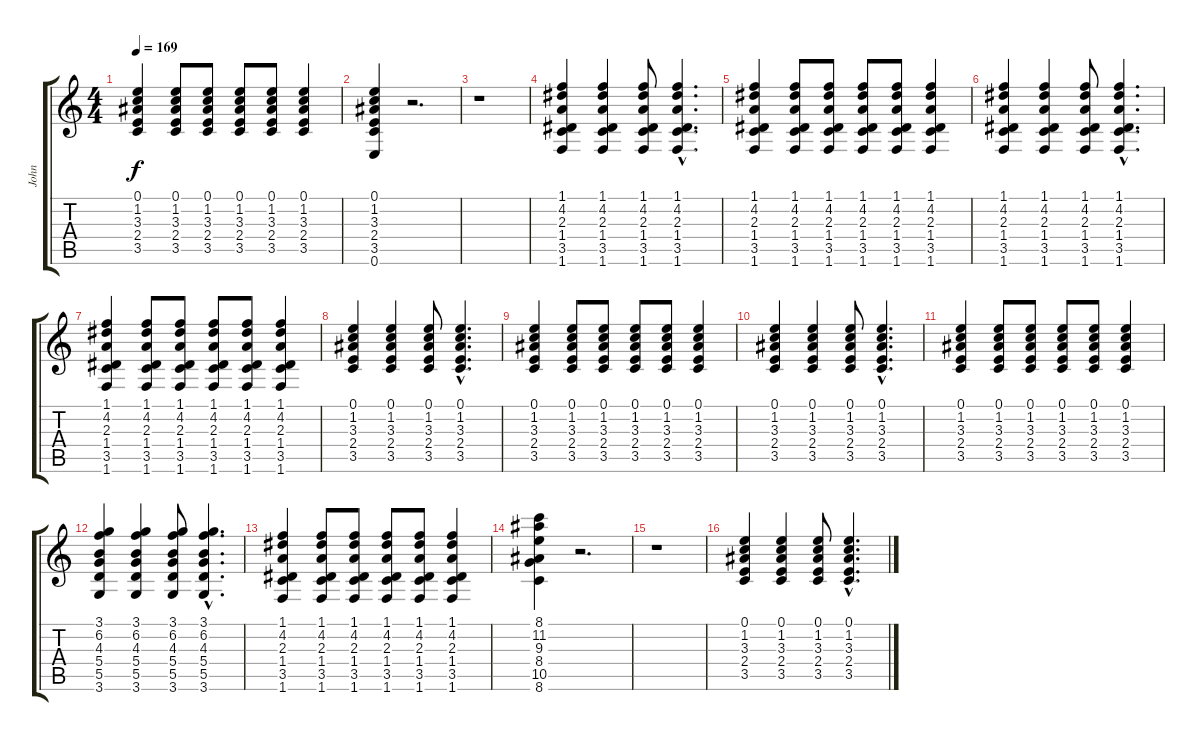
\track ("John" "John") {instrument electricguitarclean}
\staff {score tabs}
\tuning (E4 B3 G3 D3 A2 E2) {hide}
\ts (4 4)
\tempo 169
\clef g2
\ks c
(0.1 1.2 3.3 2.4 3.5).4{dy f} (0.1 1.2 3.3 2.4 3.5).8 (0.1 1.2 3.3 2.4 3.5).8 (0.1 1.2 3.3 2.4 3.5).8 (0.1 1.2 3.3 2.4 3.5).8 (0.1 1.2 3.3 2.4 3.5).4 |
(0.1 1.2 3.3 2.4 3.5 0.6).4 r.2{d} |
r.1 |
(1.1 4.2 2.3 1.4 3.5 1.6).4 (1.1 4.2 2.3 1.4 3.5 1.6).4 (1.1 4.2 2.3 1.4 3.5 1.6).8 (1.1{hac} 4.2{hac} 2.3{hac} 1.4{hac} 3.5{hac} 1.6{hac}).4{d} |
(1.1 4.2 2.3 1.4 3.5 1.6).4 (1.1 4.2 2.3 1.4 3.5 1.6).8 (1.1 4.2 2.3 1.4 3.5 1.6).8 (1.1 4.2 2.3 1.4 3.5 1.6).8 (1.1 4.2 2.3 1.4 3.5 1.6).8 (1.1 4.2 2.3 1.4 3.5 1.6).4 |
(1.1 4.2 2.3 1.4 3.5 1.6).4 (1.1 4.2 2.3 1.4 3.5 1.6).4 (1.1 4.2 2.3 1.4 3.5 1.6).8 (1.1{hac} 4.2{hac} 2.3{hac} 1.4{hac} 3.5{hac} 1.6{hac}).4{d} |
(1.1 4.2 2.3 1.4 3.5 1.6).4 (1.1 4.2 2.3 1.4 3.5 1.6).8 (1.1 4.2 2.3 1.4 3.5 1.6).8 (1.1 4.2 2.3 1.4 3.5 1.6).8 (1.1 4.2 2.3 1.4 3.5 1.6).8 (1.1 4.2 2.3 1.4 3.5 1.6).4 |
(0.1 1.2 3.3 2.4 3.5).4 (0.1 1.2 3.3 2.4 3.5).4 (0.1 1.2 3.3 2.4 3.5).8 (0.1{hac} 1.2{hac} 3.3{hac} 2.4{hac} 3.5{hac}).4{d} |
(0.1 1.2 3.3 2.4 3.5).4 (0.1 1.2 3.3 2.4 3.5).8 (0.1 1.2 3.3 2.4 3.5).8 (0.1 1.2 3.3 2.4 3.5).8 (0.1 1.2 3.3 2.4 3.5).8 (0.1 1.2 3.3 2.4 3.5).4 |
(0.1 1.2 3.3 2.4 3.5).4 (0.1 1.2 3.3 2.4 3.5).4 (0.1 1.2 3.3 2.4 3.5).8 (0.1{hac} 1.2{hac} 3.3{hac} 2.4{hac} 3.5{hac}).4{d} |
(0.1 1.2 3.3 2.4 3.5).4 (0.1 1.2 3.3 2.4 3.5).8 (0.1 1.2 3.3 2.4 3.5).8 (0.1 1.2 3.3 2.4 3.5).8 (0.1 1.2 3.3 2.4 3.5).8 (0.1 1.2 3.3 2.4 3.5).4 |
(3.1 6.2 4.3 5.4 5.5 3.6).4 (3.1 6.2 4.3 5.4 5.5 3.6).4 (3.1 6.2 4.3 5.4 5.5 3.6).8 (3.1{hac} 6.2{hac} 4.3{hac} 5.4{hac} 5.5{hac} 3.6{hac}).4{d} |
(1.1 4.2 2.3 1.4 3.5 1.6).4 (1.1 4.2 2.3 1.4 3.5 1.6).8 (1.1 4.2 2.3 1.4 3.5 1.6).8 (1.1 4.2 2.3 1.4 3.5 1.6).8 (1.1 4.2 2.3 1.4 3.5 1.6).8 (1.1 4.2 2.3 1.4 3.5 1.6).4 |
(8.1 11.2 9.3 8.4 10.5 8.6).4 r.2{d} |
r.1 |
(0.1 1.2 3.3 2.4 3.5).4 (0.1 1.2 3.3 2.4 3.5).4 (0.1 1.2 3.3 2.4 3.5).8 (0.1{hac} 1.2{hac} 3.3{hac} 2.4{hac} 3.5{hac}).4{d}
